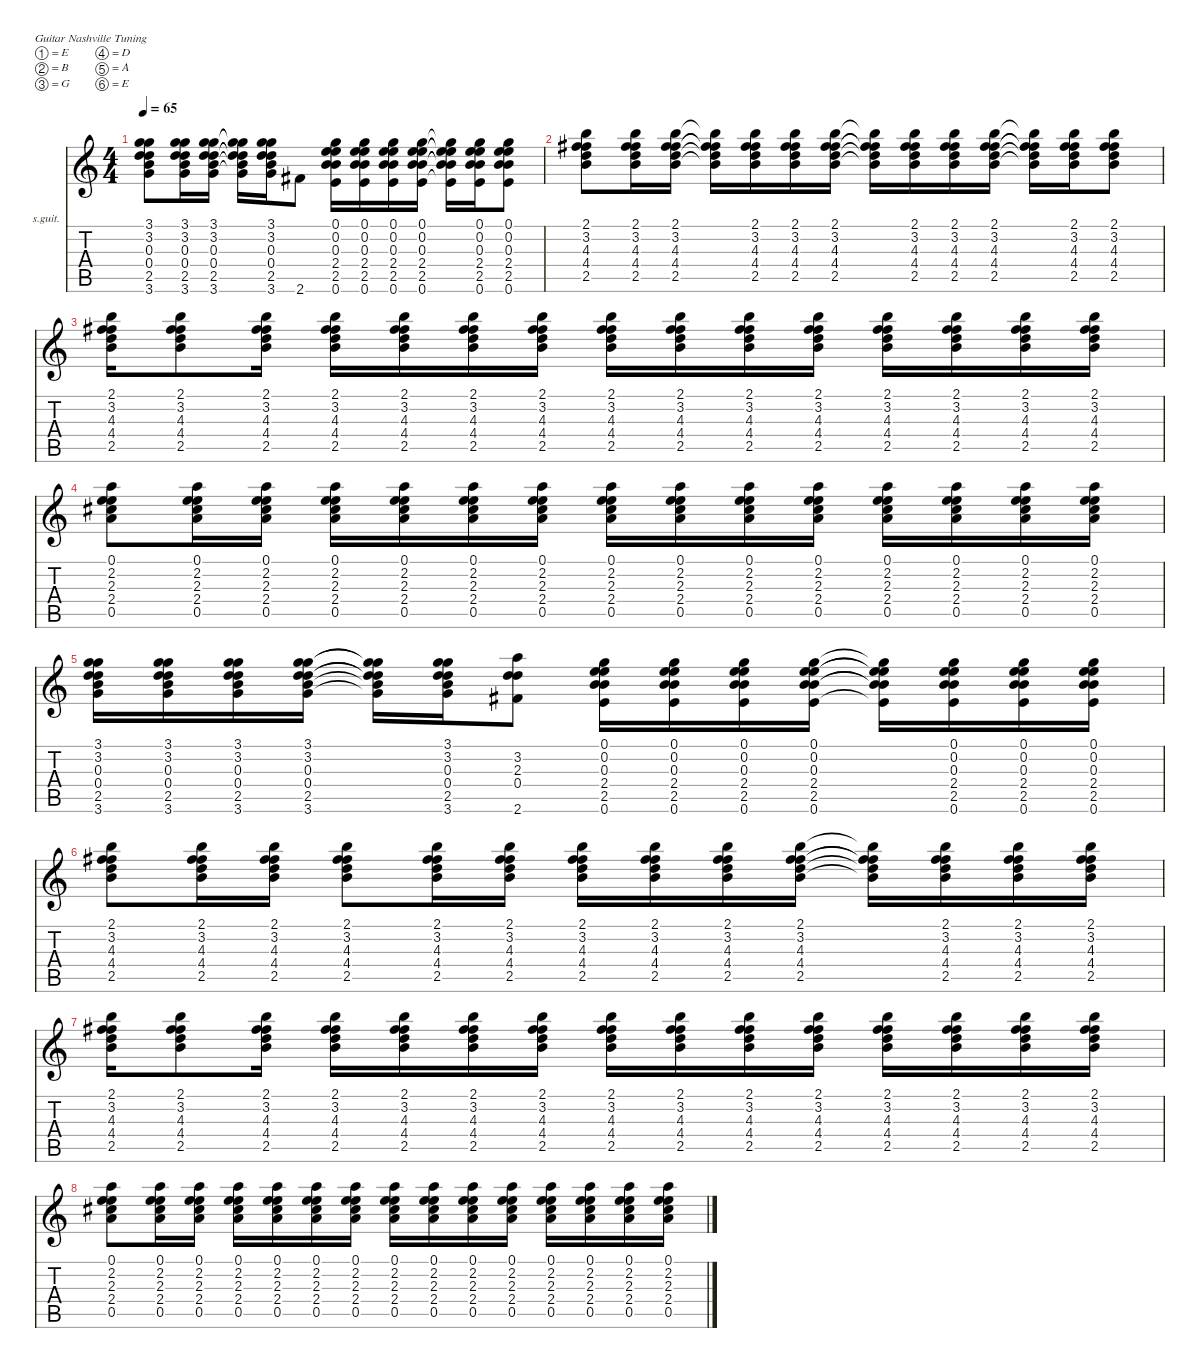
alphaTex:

\defaultSystemsLayout 4
\hideDynamics
\bracketExtendMode nobrackets
\firstSystemTrackNameOrientation horizontal
\otherSystemsTrackNameOrientation horizontal
\track ("Rhythm 1" "s.guit.") {instrument acousticguitarsteel}
\staff {score tabs}
\tuning (E4 B3 G4 D4 A3 E3)
\ts (4 4)
\tempo 65
\clef g2
\ks c
(3.1 3.2 0.3 0.4 2.5 3.6).8{dy f} (3.1 3.2 0.3 0.4 2.5 3.6).16 (3.1 3.2 0.3 0.4 2.5 3.6).16 (3.1{t} 3.2{t} 0.3{t} 0.4{t} 2.5{t} 3.6{t}).16 (3.1 3.2 0.3 0.4 2.5 3.6).16 2.6{acc #}.8 (0.1 0.2 0.3 2.4 2.5 0.6).16 (0.1 0.2 0.3 2.4 2.5 0.6).16 (0.1 0.2 0.3 2.4 2.5 0.6).16 (0.1 0.2 0.3 2.4 2.5 0.6).16 (0.1{t} 0.2{t} 0.3{t} 2.4{t} 2.5{t} 0.6{t}).16 (0.1 0.2 0.3 2.4 2.5 0.6).16 (0.1 0.2 0.3 2.4 2.5 0.6).8 |
(2.1{acc #} 3.2 4.3 4.4{acc #} 2.5).8 (2.1{acc #} 3.2 4.3 4.4{acc #} 2.5).16 (2.1{acc #} 3.2 4.3 4.4{acc #} 2.5).16 (2.1{t acc #} 3.2{t} 4.3{t} 4.4{t acc #} 2.5{t}).16 (2.1{acc #} 3.2 4.3 4.4{acc #} 2.5).16 (2.1{acc #} 3.2 4.3 4.4{acc #} 2.5).16 (2.1{acc #} 3.2 4.3 4.4{acc #} 2.5).16 (2.1{t acc #} 3.2{t} 4.3{t} 4.4{t acc #} 2.5{t}).16 (2.1{acc #} 3.2 4.3 4.4{acc #} 2.5).16 (2.1{acc #} 3.2 4.3 4.4{acc #} 2.5).16 (2.1{acc #} 3.2 4.3 4.4{acc #} 2.5).16 (2.1{t acc #} 3.2{t} 4.3{t} 4.4{t acc #} 2.5{t}).16 (2.1{acc #} 3.2 4.3 4.4{acc #} 2.5).16 (2.1{acc #} 3.2 4.3 4.4{acc #} 2.5).8 |
(2.1{acc #} 3.2 4.3 4.4{acc #} 2.5).16 (2.1{acc #} 3.2 4.3 4.4{acc #} 2.5).8 (2.1{acc #} 3.2 4.3 4.4{acc #} 2.5).16 (2.1{acc #} 3.2 4.3 4.4{acc #} 2.5).16 (2.1{acc #} 3.2 4.3 4.4{acc #} 2.5).16 (2.1{acc #} 3.2 4.3 4.4{acc #} 2.5).16 (2.1{acc #} 3.2 4.3 4.4{acc #} 2.5).16 (2.1{acc #} 3.2 4.3 4.4{acc #} 2.5).16 (2.1{acc #} 3.2 4.3 4.4{acc #} 2.5).16 (2.1{acc #} 3.2 4.3 4.4{acc #} 2.5).16 (2.1{acc #} 3.2 4.3 4.4{acc #} 2.5).16 (2.1{acc #} 3.2 4.3 4.4{acc #} 2.5).16 (2.1{acc #} 3.2 4.3 4.4{acc #} 2.5).16 (2.1{acc #} 3.2 4.3 4.4{acc #} 2.5).16 (2.1{acc #} 3.2 4.3 4.4{acc #} 2.5).16 |
(0.1 2.2{acc #} 2.3 2.4 0.5).8 (0.1 2.2{acc #} 2.3 2.4 0.5).16 (0.1 2.2{acc #} 2.3 2.4 0.5).16 (0.1 2.2{acc #} 2.3 2.4 0.5).16 (0.1 2.2{acc #} 2.3 2.4 0.5).16 (0.1 2.2{acc #} 2.3 2.4 0.5).16 (0.1 2.2{acc #} 2.3 2.4 0.5).16 (0.1 2.2{acc #} 2.3 2.4 0.5).16 (0.1 2.2{acc #} 2.3 2.4 0.5).16 (0.1 2.2{acc #} 2.3 2.4 0.5).16 (0.1 2.2{acc #} 2.3 2.4 0.5).16 (0.1 2.2{acc #} 2.3 2.4 0.5).16 (0.1 2.2{acc #} 2.3 2.4 0.5).16 (0.1 2.2{acc #} 2.3 2.4 0.5).16 (0.1 2.2{acc #} 2.3 2.4 0.5).16 |
(3.1 3.2 0.3 0.4 2.5 3.6).16 (3.1 3.2 0.3 0.4 2.5 3.6).16 (3.1 3.2 0.3 0.4 2.5 3.6).16 (3.1 3.2 0.3 0.4 2.5 3.6).16 (3.1{t} 3.2{t} 0.3{t} 0.4{t} 2.5{t} 3.6{t}).16 (3.1 3.2 0.3 0.4 2.5 3.6).16 (3.2 2.3 0.4 2.6{acc #}).8 (0.1 0.2 0.3 2.4 2.5 0.6).16 (0.1 0.2 0.3 2.4 2.5 0.6).16 (0.1 0.2 0.3 2.4 2.5 0.6).16 (0.1 0.2 0.3 2.4 2.5 0.6).16 (0.1{t} 0.2{t} 0.3{t} 2.4{t} 2.5{t} 0.6{t}).16 (0.1 0.2 0.3 2.4 2.5 0.6).16 (0.1 0.2 0.3 2.4 2.5 0.6).16 (0.1 0.2 0.3 2.4 2.5 0.6).16 |
(2.1{acc #} 3.2 4.3 4.4{acc #} 2.5).8 (2.1{acc #} 3.2 4.3 4.4{acc #} 2.5).16 (2.1{acc #} 3.2 4.3 4.4{acc #} 2.5).16 (2.1{acc #} 3.2 4.3 4.4{acc #} 2.5).8 (2.1{acc #} 3.2 4.3 4.4{acc #} 2.5).16 (2.1{acc #} 3.2 4.3 4.4{acc #} 2.5).16 (2.1{acc #} 3.2 4.3 4.4{acc #} 2.5).16 (2.1{acc #} 3.2 4.3 4.4{acc #} 2.5).16 (2.1{acc #} 3.2 4.3 4.4{acc #} 2.5).16 (2.1{acc #} 3.2 4.3 4.4{acc #} 2.5).16 (2.1{t acc #} 3.2{t} 4.3{t} 4.4{t acc #} 2.5{t}).16 (2.1{acc #} 3.2 4.3 4.4{acc #} 2.5).16 (2.1{acc #} 3.2 4.3 4.4{acc #} 2.5).16 (2.1{acc #} 3.2 4.3 4.4{acc #} 2.5).16 |
(2.1{acc #} 3.2 4.3 4.4{acc #} 2.5).16 (2.1{acc #} 3.2 4.3 4.4{acc #} 2.5).8 (2.1{acc #} 3.2 4.3 4.4{acc #} 2.5).16 (2.1{acc #} 3.2 4.3 4.4{acc #} 2.5).16 (2.1{acc #} 3.2 4.3 4.4{acc #} 2.5).16 (2.1{acc #} 3.2 4.3 4.4{acc #} 2.5).16 (2.1{acc #} 3.2 4.3 4.4{acc #} 2.5).16 (2.1{acc #} 3.2 4.3 4.4{acc #} 2.5).16 (2.1{acc #} 3.2 4.3 4.4{acc #} 2.5).16 (2.1{acc #} 3.2 4.3 4.4{acc #} 2.5).16 (2.1{acc #} 3.2 4.3 4.4{acc #} 2.5).16 (2.1{acc #} 3.2 4.3 4.4{acc #} 2.5).16 (2.1{acc #} 3.2 4.3 4.4{acc #} 2.5).16 (2.1{acc #} 3.2 4.3 4.4{acc #} 2.5).16 (2.1{acc #} 3.2 4.3 4.4{acc #} 2.5).16 |
(0.1 2.2{acc #} 2.3 2.4 0.5).8 (0.1 2.2{acc #} 2.3 2.4 0.5).16 (0.1 2.2{acc #} 2.3 2.4 0.5).16 (0.1 2.2{acc #} 2.3 2.4 0.5).16 (0.1 2.2{acc #} 2.3 2.4 0.5).16 (0.1 2.2{acc #} 2.3 2.4 0.5).16 (0.1 2.2{acc #} 2.3 2.4 0.5).16 (0.1 2.2{acc #} 2.3 2.4 0.5).16 (0.1 2.2{acc #} 2.3 2.4 0.5).16 (0.1 2.2{acc #} 2.3 2.4 0.5).16 (0.1 2.2{acc #} 2.3 2.4 0.5).16 (0.1 2.2{acc #} 2.3 2.4 0.5).16 (0.1 2.2{acc #} 2.3 2.4 0.5).16 (0.1 2.2{acc #} 2.3 2.4 0.5).16 (0.1 2.2{acc #} 2.3 2.4 0.5).16
